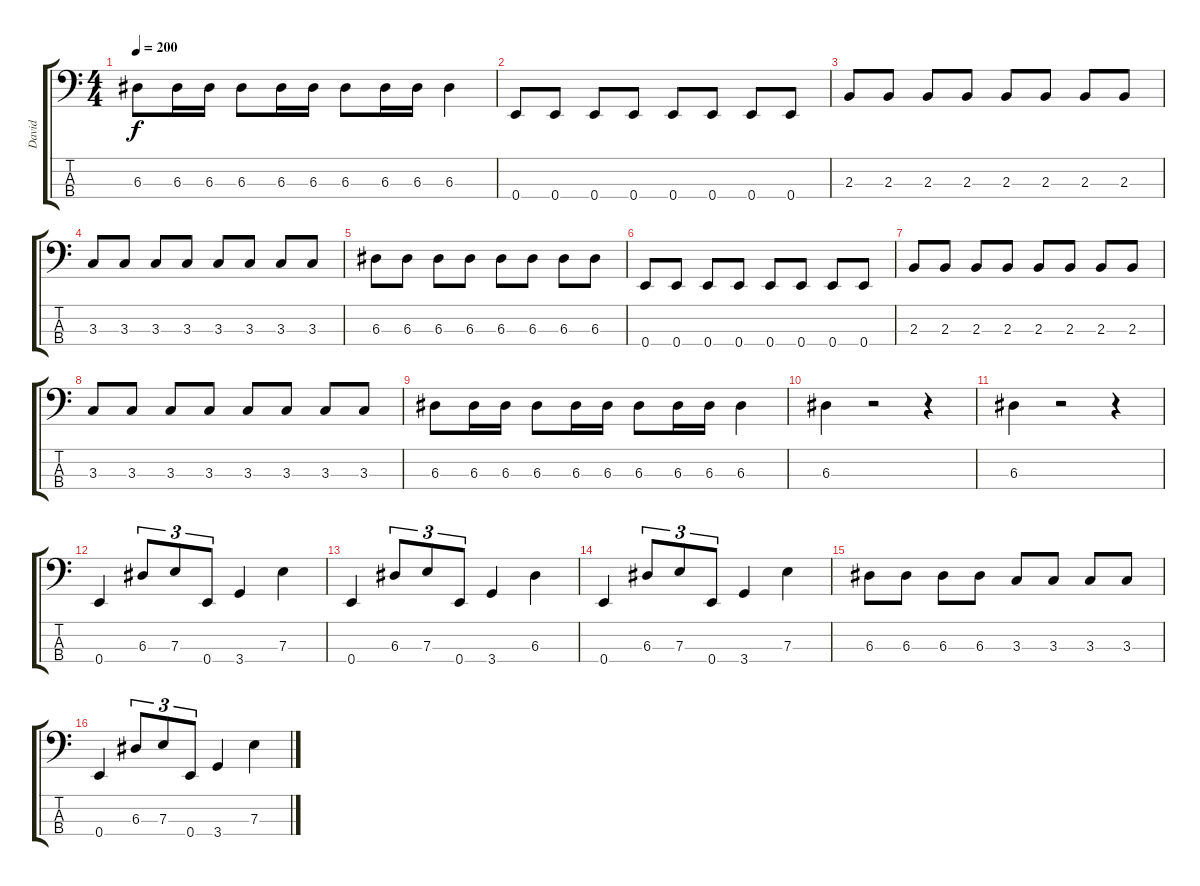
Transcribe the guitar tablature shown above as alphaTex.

\track ("David" "David") {instrument electricbassfinger}
\staff {score tabs}
\tuning (G2 D2 A1 E1) {hide}
\ts (4 4)
\tempo 200
\clef f4
\ks c
6.3.8{dy f} 6.3.16 6.3.16 6.3.8 6.3.16 6.3.16 6.3.8 6.3.16 6.3.16 6.3.4 |
0.4.8 0.4.8 0.4.8 0.4.8 0.4.8 0.4.8 0.4.8 0.4.8 |
2.3.8 2.3.8 2.3.8 2.3.8 2.3.8 2.3.8 2.3.8 2.3.8 |
3.3.8 3.3.8 3.3.8 3.3.8 3.3.8 3.3.8 3.3.8 3.3.8 |
6.3.8 6.3.8 6.3.8 6.3.8 6.3.8 6.3.8 6.3.8 6.3.8 |
0.4.8 0.4.8 0.4.8 0.4.8 0.4.8 0.4.8 0.4.8 0.4.8 |
2.3.8 2.3.8 2.3.8 2.3.8 2.3.8 2.3.8 2.3.8 2.3.8 |
3.3.8 3.3.8 3.3.8 3.3.8 3.3.8 3.3.8 3.3.8 3.3.8 |
6.3.8 6.3.16 6.3.16 6.3.8 6.3.16 6.3.16 6.3.8 6.3.16 6.3.16 6.3.4 |
6.3.4 r.2 r.4 |
6.3.4 r.2 r.4 |
0.4.4 6.3.8{tu (3 2)} 7.3.8{tu (3 2)} 0.4.8{tu (3 2)} 3.4.4 7.3.4 |
0.4.4 6.3.8{tu (3 2)} 7.3.8{tu (3 2)} 0.4.8{tu (3 2)} 3.4.4 6.3.4 |
0.4.4 6.3.8{tu (3 2)} 7.3.8{tu (3 2)} 0.4.8{tu (3 2)} 3.4.4 7.3.4 |
6.3.8 6.3.8 6.3.8 6.3.8 3.3.8 3.3.8 3.3.8 3.3.8 |
0.4.4 6.3.8{tu (3 2)} 7.3.8{tu (3 2)} 0.4.8{tu (3 2)} 3.4.4 7.3.4
